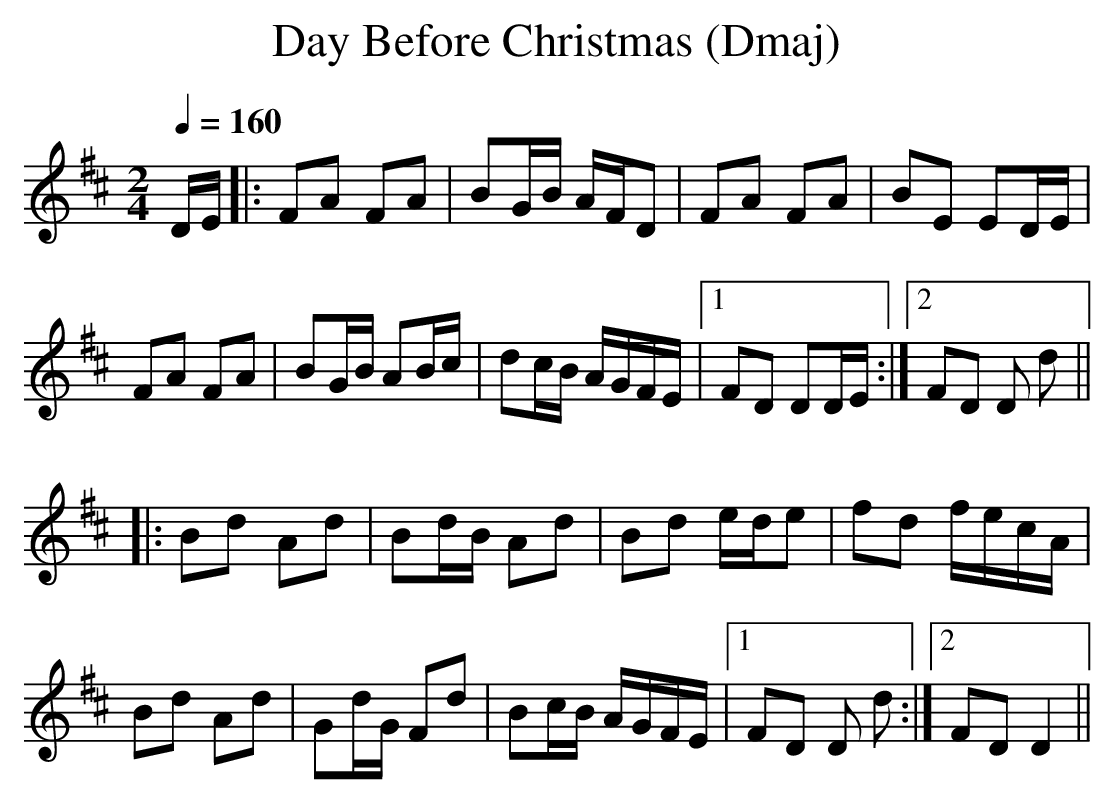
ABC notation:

X:1
T:Day Before Christmas (Dmaj)
Q:1/4=160
M:2/4
L:1/8
K:Dmaj
D/E/|:FA FA|BG/B/ A/F/D|FA FA|BE ED/E/|
FA FA|BG/B/ AB/c/|dc/B/ A/G/F/E/|1FD DD/E/:|2FD D d||
|:Bd Ad|Bd/B/ Ad|Bd e/d/e|fd f/e/c/A/|
Bd Ad|Gd/G/ Fd|Bc/B/ A/G/F/E/|1FD D d:|2FD D2||
